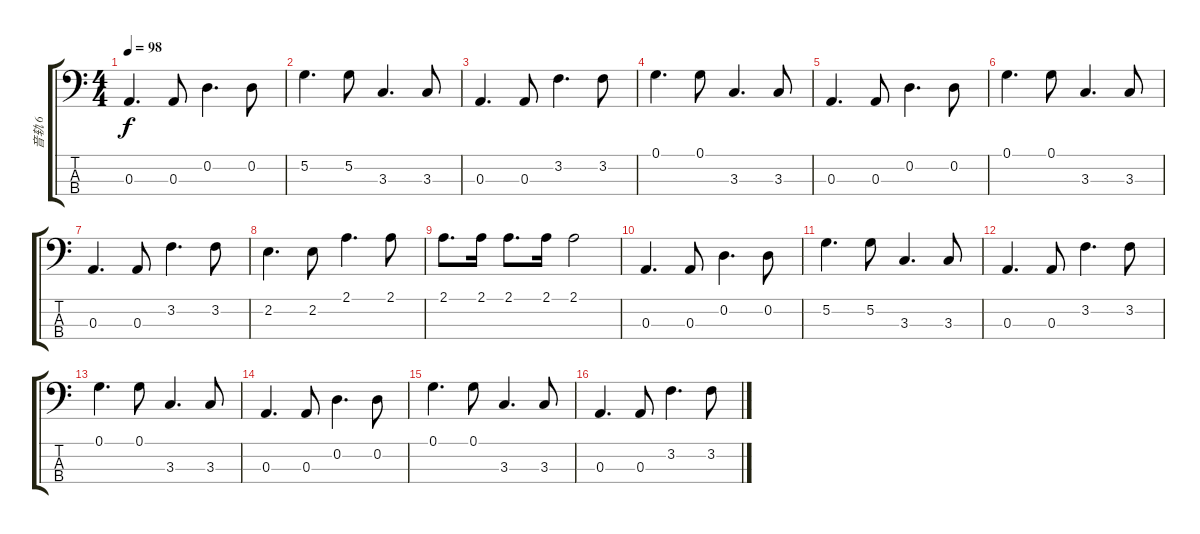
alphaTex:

\track ("音轨 6" "音轨 6") {instrument electricbassfinger}
\staff {score tabs}
\tuning (G2 D2 A1 E1) {hide}
\ts (4 4)
\tempo 98
\clef f4
\ks c
0.3.4{d dy f} 0.3.8 0.2.4{d} 0.2.8 |
5.2.4{d} 5.2.8 3.3.4{d} 3.3.8 |
0.3.4{d} 0.3.8 3.2.4{d} 3.2.8 |
0.1.4{d} 0.1.8 3.3.4{d} 3.3.8 |
0.3.4{d} 0.3.8 0.2.4{d} 0.2.8 |
0.1.4{d} 0.1.8 3.3.4{d} 3.3.8 |
0.3.4{d} 0.3.8 3.2.4{d} 3.2.8 |
2.2.4{d} 2.2.8 2.1.4{d} 2.1.8 |
2.1.8{d} 2.1.16 2.1.8{d} 2.1.16 2.1.2 |
0.3.4{d} 0.3.8 0.2.4{d} 0.2.8 |
5.2.4{d} 5.2.8 3.3.4{d} 3.3.8 |
0.3.4{d} 0.3.8 3.2.4{d} 3.2.8 |
0.1.4{d} 0.1.8 3.3.4{d} 3.3.8 |
0.3.4{d} 0.3.8 0.2.4{d} 0.2.8 |
0.1.4{d} 0.1.8 3.3.4{d} 3.3.8 |
0.3.4{d} 0.3.8 3.2.4{d} 3.2.8
